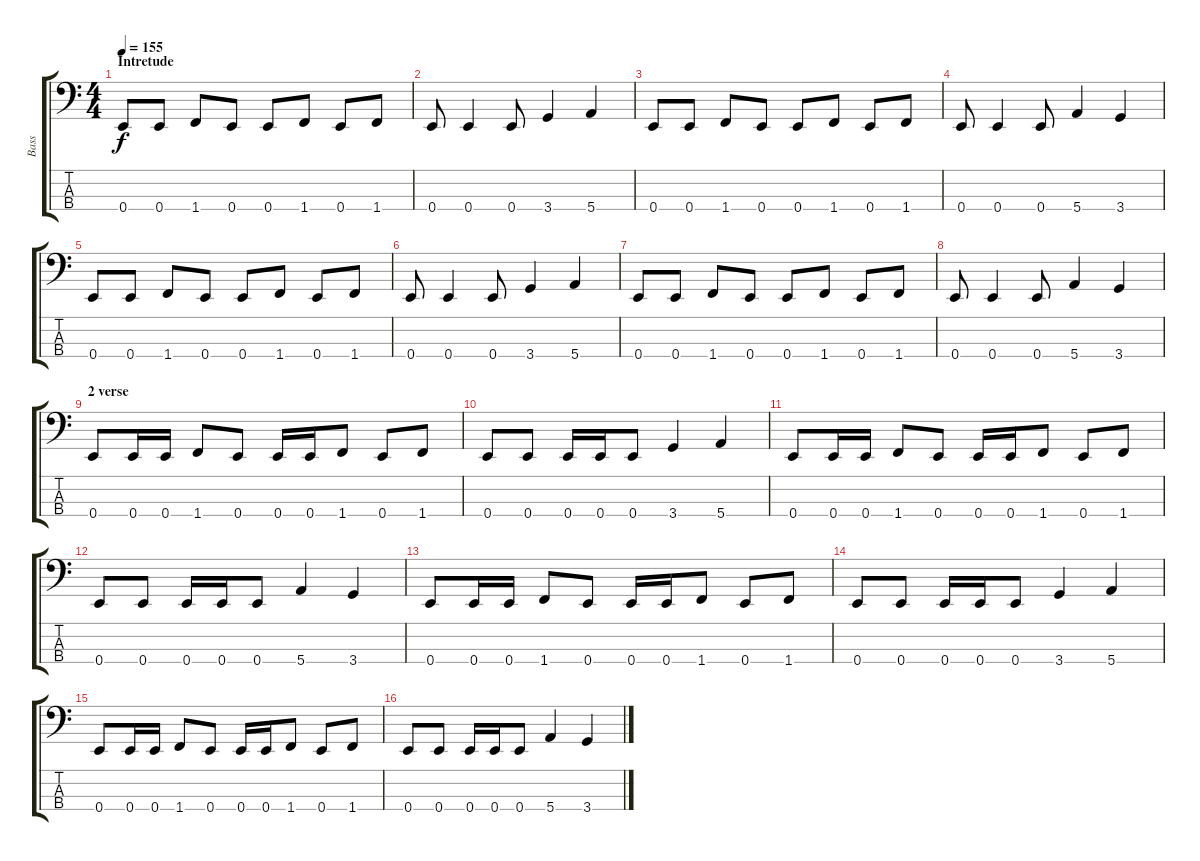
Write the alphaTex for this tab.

\track ("Bass" "Bass") {instrument electricbasspick}
\staff {score tabs}
\tuning (G2 D2 A1 E1) {hide}
\ts (4 4)
\section ("" "Intretude")
\tempo 155
\clef f4
\ks c
0.4.8{dy f} 0.4.8 1.4.8 0.4.8 0.4.8 1.4.8 0.4.8 1.4.8 |
0.4.8 0.4.4 0.4.8 3.4.4 5.4.4 |
0.4.8 0.4.8 1.4.8 0.4.8 0.4.8 1.4.8 0.4.8 1.4.8 |
0.4.8 0.4.4 0.4.8 5.4.4 3.4.4 |
0.4.8 0.4.8 1.4.8 0.4.8 0.4.8 1.4.8 0.4.8 1.4.8 |
0.4.8 0.4.4 0.4.8 3.4.4 5.4.4 |
0.4.8 0.4.8 1.4.8 0.4.8 0.4.8 1.4.8 0.4.8 1.4.8 |
0.4.8 0.4.4 0.4.8 5.4.4 3.4.4 |
\section ("" "2 verse")
0.4.8 0.4.16 0.4.16 1.4.8 0.4.8 0.4.16 0.4.16 1.4.8 0.4.8 1.4.8 |
0.4.8 0.4.8 0.4.16 0.4.16 0.4.8 3.4.4 5.4.4 |
0.4.8 0.4.16 0.4.16 1.4.8 0.4.8 0.4.16 0.4.16 1.4.8 0.4.8 1.4.8 |
0.4.8 0.4.8 0.4.16 0.4.16 0.4.8 5.4.4 3.4.4 |
0.4.8 0.4.16 0.4.16 1.4.8 0.4.8 0.4.16 0.4.16 1.4.8 0.4.8 1.4.8 |
0.4.8 0.4.8 0.4.16 0.4.16 0.4.8 3.4.4 5.4.4 |
0.4.8 0.4.16 0.4.16 1.4.8 0.4.8 0.4.16 0.4.16 1.4.8 0.4.8 1.4.8 |
0.4.8 0.4.8 0.4.16 0.4.16 0.4.8 5.4.4 3.4.4
